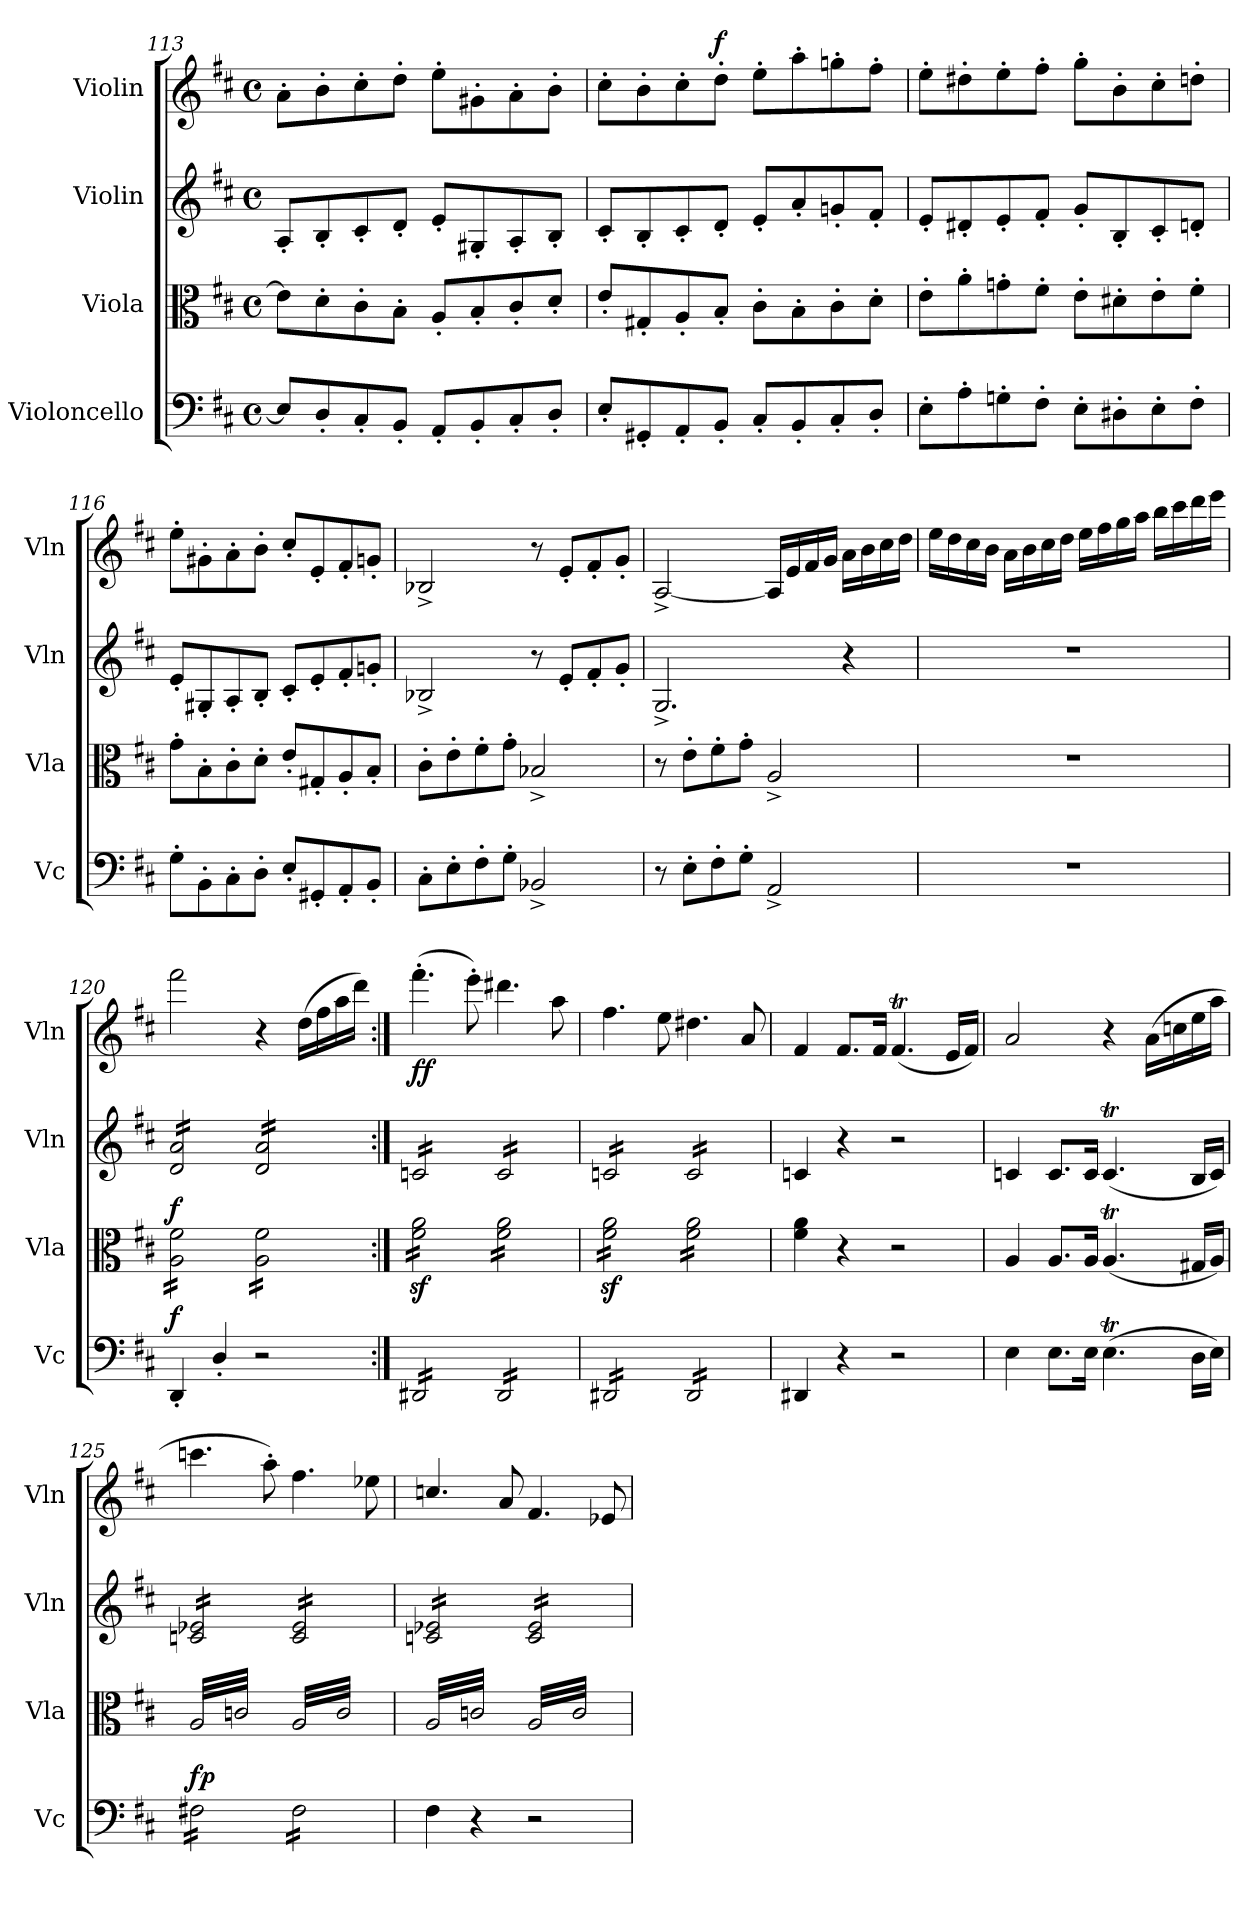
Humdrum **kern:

**kern	**dynam	**kern	**dynam	**kern	**kern	**dynam
*part4	*part4	*part3	*part3	*part2	*part1	*part1
*staff4	*staff4	*staff3	*staff3	*staff2	*staff1	*staff1
*I"Violoncello	*	*I"Viola	*	*I"Violin	*I"Violin	*
*I'Vc	*	*I'Vla	*	*I'Vln	*I'Vln	*
*clefF4	*	*clefC3	*	*clefG2	*clefG2	*
*k[f#c#]	*	*k[f#c#]	*	*k[f#c#]	*k[f#c#]	*
*M4/4	*	*M4/4	*	*M4/4	*M4/4	*
*met(c)	*	*met(c)	*	*met(c)	*met(c)	*
=113	=113	=113	=113	=113	=113	=113
8E/L]	.	8e\L]	.	8A'/L	8a'\L	.
8D'/	.	8d'\	.	8B'/	8b'\	.
8C#'/	.	8c#'\	.	8c#'/	8cc#'\	.
8BB'/J	.	8B'\J	.	8d'/J	8dd'\J	.
8AA'/L	.	8A'/L	.	8e'/L	8ee'\L	.
8BB'/	.	8B'/	.	8G#X'/	8g#X'\	.
8C#'/	.	8c#'/	.	8A'/	8a'\	.
8D'/J	.	8d'/J	.	8B'/J	8b'\J	.
=114	=114	=114	=114	=114	=114	=114
8E'/L	.	8e'/L	.	8c#'/L	8cc#'\L	.
8GG#X'/	.	8G#X'/	.	8B'/	8b'\	.
8AA'/	.	8A'/	.	8c#'/	8cc#'\	.
!	!	!	!	!	!	!LO:DY:a
8BB'/J	.	8B'/J	.	8d'/J	8dd'\J	f
8C#'/L	.	8c#'\L	.	8e'/L	8ee'\L	.
8BB'/	.	8B'\	.	8a'/	8aa'\	.
8C#'/	.	8c#'\	.	8gn'/	8ggn'\	.
8D'/J	.	8d'\J	.	8f#'/J	8ff#'\J	.
=115	=115	=115	=115	=115	=115	=115
8E'\L	.	8e'\L	.	8e'/L	8ee'\L	.
8A'\	.	8a'\	.	8d#X'/	8dd#X'\	.
8Gn'\	.	8gn'\	.	8e'/	8ee'\	.
8F#'\J	.	8f#'\J	.	8f#'/J	8ff#'\J	.
8E'\L	.	8e'\L	.	8g'/L	8gg'\L	.
8D#X'\	.	8d#X'\	.	8B'/	8b'\	.
8E'\	.	8e'\	.	8c#'/	8cc#'\	.
8F#'\J	.	8f#'\J	.	8dn'/J	8ddn'\J	.
=116	=116	=116	=116	=116	=116	=116
8G'\L	.	8g'\L	.	8e'/L	8ee'\L	.
8BB'\	.	8B'\	.	8G#X'/	8g#X'\	.
8C#'\	.	8c#'\	.	8A'/	8a'\	.
8D'\J	.	8d'\J	.	8B'/J	8b'\J	.
8E'/L	.	8e'/L	.	8c#'/L	8cc#'/L	.
8GG#X'/	.	8G#X'/	.	8e'/	8e'/	.
8AA'/	.	8A'/	.	8f#'/	8f#'/	.
8BB'/J	.	8B'/J	.	8gn'/J	8gn'/J	.
=117	=117	=117	=117	=117	=117	=117
8C#'\L	.	8c#'\L	.	2B-X^/	2B-X^/	.
8E'\	.	8e'\	.	.	.	.
8F#'\	.	8f#'\	.	.	.	.
8G'\J	.	8g'\J	.	.	.	.
2BB-X^/	.	2B-X^/	.	8r	8r	.
.	.	.	.	8e'/L	8e'/L	.
.	.	.	.	8f#'/	8f#'/	.
.	.	.	.	8g'/J	8g'/J	.
!!LO:LB:g=z
=118	=118	=118	=118	=118	=118	=118
8r	.	8r	.	2.G^/	[2A^/	.
8E'\L	.	8e'\L	.	.	.	.
8F#'\	.	8f#'\	.	.	.	.
8G'\J	.	8g'\J	.	.	.	.
2AA^/	.	2A^/	.	.	16A/LL]	.
.	.	.	.	.	16e/	.
.	.	.	.	.	16f#/	.
.	.	.	.	.	16g/JJ	.
.	.	.	.	4r	16a\LL	.
.	.	.	.	.	16b\	.
.	.	.	.	.	16cc#\	.
.	.	.	.	.	16dd\JJ	.
=119	=119	=119	=119	=119	=119	=119
1r	.	1r	.	1r	16ee\LL	.
.	.	.	.	.	16dd\	.
.	.	.	.	.	16cc#\	.
.	.	.	.	.	16b\JJ	.
.	.	.	.	.	16a\LL	.
.	.	.	.	.	16b\	.
.	.	.	.	.	16cc#\	.
.	.	.	.	.	16dd\JJ	.
.	.	.	.	.	16ee\LL	.
.	.	.	.	.	16ff#\	.
.	.	.	.	.	16gg\	.
.	.	.	.	.	16aa\JJ	.
.	.	.	.	.	16bb\LL	.
.	.	.	.	.	16ccc#\	.
.	.	.	.	.	16ddd\	.
.	.	.	.	.	16eee\JJ	.
=120	=120	=120	=120	=120	=120	=120
!	!LO:DY:a	!	!LO:DY:a	!	!	!
*	*	*tremolo	*	*	*	*
*	*	*	*	*tremolo	*	*
4DD'/	f	16A\ 16f#\LL	f	16d/ 16a/LL	2fff#\	.
.	.	16A\ 16f#\	.	16d/ 16a/	.	.
.	.	16A\ 16f#\	.	16d/ 16a/	.	.
.	.	16A\ 16f#\	.	16d/ 16a/	.	.
4D'/	.	16A\ 16f#\	.	16d/ 16a/	.	.
.	.	16A\ 16f#\	.	16d/ 16a/	.	.
.	.	16A\ 16f#\	.	16d/ 16a/	.	.
.	.	16A\ 16f#\JJ	.	16d/ 16a/JJ	.	.
2r	.	16A\ 16f#\LL	.	16d/ 16a/LL	4r	.
.	.	16A\ 16f#\	.	16d/ 16a/	.	.
.	.	16A\ 16f#\	.	16d/ 16a/	.	.
.	.	16A\ 16f#\	.	16d/ 16a/	.	.
.	.	16A\ 16f#\	.	16d/ 16a/	(>16dd\LL	.
.	.	16A\ 16f#\	.	16d/ 16a/	16ff#\	.
.	.	16A\ 16f#\	.	16d/ 16a/	16aa\	.
.	.	16A\ 16f#\JJ	.	16d/ 16a/JJ	16ddd\JJ)	.
=121:|!	=121:|!	=121:|!	=121:|!	=121:|!	=121:|!	=121:|!
!	!	!	!	!	!	!LO:DY:b
*tremolo	*	*	*	*	*	*
16DD#X/LL	.	16f#\z< 16a\z<LL	.	16cn/LL	(>4.fff#'\	ff
16DD#X/	.	16f#\z< 16a\z<	.	16cn/	.	.
16DD#X/	.	16f#\z< 16a\z<	.	16cn/	.	.
16DD#X/	.	16f#\z< 16a\z<	.	16cn/	.	.
16DD#X/	.	16f#\z< 16a\z<	.	16cn/	.	.
16DD#X/	.	16f#\z< 16a\z<	.	16cn/	.	.
16DD#X/	.	16f#\z< 16a\z<	.	16cn/	8eee'\)	.
16DD#X/JJ	.	16f#\z< 16a\z<JJ	.	16cn/JJ	.	.
16DD#/LL	.	16f#\ 16a\LL	.	16c/LL	4.ddd#X\	.
16DD#/	.	16f#\ 16a\	.	16c/	.	.
16DD#/	.	16f#\ 16a\	.	16c/	.	.
16DD#/	.	16f#\ 16a\	.	16c/	.	.
16DD#/	.	16f#\ 16a\	.	16c/	.	.
16DD#/	.	16f#\ 16a\	.	16c/	.	.
16DD#/	.	16f#\ 16a\	.	16c/	8aa\	.
16DD#/JJ	.	16f#\ 16a\JJ	.	16c/JJ	.	.
=122	=122	=122	=122	=122	=122	=122
16DD#X/LL	.	16f#\z< 16a\z<LL	.	16cn/LL	4.ff#\	.
16DD#X/	.	16f#\z< 16a\z<	.	16cn/	.	.
16DD#X/	.	16f#\z< 16a\z<	.	16cn/	.	.
16DD#X/	.	16f#\z< 16a\z<	.	16cn/	.	.
16DD#X/	.	16f#\z< 16a\z<	.	16cn/	.	.
16DD#X/	.	16f#\z< 16a\z<	.	16cn/	.	.
16DD#X/	.	16f#\z< 16a\z<	.	16cn/	8ee\	.
16DD#X/JJ	.	16f#\z< 16a\z<JJ	.	16cn/JJ	.	.
16DD#/LL	.	16f#\ 16a\LL	.	16c/LL	4.dd#X\	.
16DD#/	.	16f#\ 16a\	.	16c/	.	.
16DD#/	.	16f#\ 16a\	.	16c/	.	.
16DD#/	.	16f#\ 16a\	.	16c/	.	.
16DD#/	.	16f#\ 16a\	.	16c/	.	.
16DD#/	.	16f#\ 16a\	.	16c/	.	.
16DD#/	.	16f#\ 16a\	.	16c/	8a/	.
16DD#/JJ	.	16f#\ 16a\JJ	.	16c/JJ	.	.
*	*	*	*	*Xtremolo	*	*
*	*	*Xtremolo	*	*	*	*
*Xtremolo	*	*	*	*	*	*
=123	=123	=123	=123	=123	=123	=123
4DD#X/	.	4f#\ 4a\	.	4cn/	4f#/	.
4r	.	4r	.	4r	8.f#/L	.
.	.	.	.	.	16f#/Jk	.
2r	.	2r	.	2r	(4.f#t/	.
.	.	.	.	.	16e/LL	.
.	.	.	.	.	16f#/JJ)	.
!!LO:LB:g=z
=124	=124	=124	=124	=124	=124	=124
4E\	.	4A/	.	4cn/	2a/	.
8.E\L	.	8.A/L	.	8.c/L	.	.
16E\Jk	.	16A/Jk	.	16c/Jk	.	.
(>4.ET\	.	(4.AT/	.	(4.cT/	4r	.
.	.	.	.	.	(>16a\LL	.
.	.	.	.	.	16ccn\	.
16D\LL	.	16G#X/LL	.	16B/LL	16ee\	.
16E\JJ)	.	16A/JJ)	.	16c/JJ)	16aa\JJ	.
=125	=125	=125	=125	=125	=125	=125
!	!LO:DY:a	!	!	!	!	!
*tremolo	*	*	*	*	*	*
*	*	*tremolo	*	*	*	*
*	*	*	*	*tremolo	*	*
16F#X\LL	fp	32A/LLL	.	16cn/ 16e-X/LL	4.cccn\	.
.	.	32cn/	.	.	.	.
16F#X\	.	32A/	.	16cn/ 16e-X/	.	.
.	.	32cn/	.	.	.	.
16F#X\	.	32A/	.	16cn/ 16e-X/	.	.
.	.	32cn/	.	.	.	.
16F#X\	.	32A/	.	16cn/ 16e-X/	.	.
.	.	32cn/	.	.	.	.
16F#X\	.	32A/	.	16cn/ 16e-X/	.	.
.	.	32cn/	.	.	.	.
16F#X\	.	32A/	.	16cn/ 16e-X/	.	.
.	.	32cn/	.	.	.	.
16F#X\	.	32A/	.	16cn/ 16e-X/	8aa'\)	.
.	.	32cn/	.	.	.	.
16F#X\JJ	.	32A/	.	16cn/ 16e-X/JJ	.	.
.	.	32cn/JJJ	.	.	.	.
16F#\LL	.	32A/LLL	.	16c/ 16e-/LL	4.ff#\	.
.	.	32c/	.	.	.	.
16F#\	.	32A/	.	16c/ 16e-/	.	.
.	.	32c/	.	.	.	.
16F#\	.	32A/	.	16c/ 16e-/	.	.
.	.	32c/	.	.	.	.
16F#\	.	32A/	.	16c/ 16e-/	.	.
.	.	32c/	.	.	.	.
16F#\	.	32A/	.	16c/ 16e-/	.	.
.	.	32c/	.	.	.	.
16F#\	.	32A/	.	16c/ 16e-/	.	.
.	.	32c/	.	.	.	.
16F#\	.	32A/	.	16c/ 16e-/	8ee-X\	.
.	.	32c/	.	.	.	.
16F#\JJ	.	32A/	.	16c/ 16e-/JJ	.	.
*Xtremolo	*	*	*	*	*	*
.	.	32c/JJJ	.	.	.	.
=126	=126	=126	=126	=126	=126	=126
4F#\	.	32A/LLL	.	16cn/ 16e-X/LL	4.ccn/	.
.	.	32cn/	.	.	.	.
.	.	32A/	.	16cn/ 16e-X/	.	.
.	.	32cn/	.	.	.	.
.	.	32A/	.	16cn/ 16e-X/	.	.
.	.	32cn/	.	.	.	.
.	.	32A/	.	16cn/ 16e-X/	.	.
.	.	32cn/	.	.	.	.
4r	.	32A/	.	16cn/ 16e-X/	.	.
.	.	32cn/	.	.	.	.
.	.	32A/	.	16cn/ 16e-X/	.	.
.	.	32cn/	.	.	.	.
.	.	32A/	.	16cn/ 16e-X/	8a/	.
.	.	32cn/	.	.	.	.
.	.	32A/	.	16cn/ 16e-X/JJ	.	.
.	.	32cn/JJJ	.	.	.	.
2r	.	32A/LLL	.	16c/ 16e-/LL	4.f#/	.
.	.	32c/	.	.	.	.
.	.	32A/	.	16c/ 16e-/	.	.
.	.	32c/	.	.	.	.
.	.	32A/	.	16c/ 16e-/	.	.
.	.	32c/	.	.	.	.
.	.	32A/	.	16c/ 16e-/	.	.
.	.	32c/	.	.	.	.
.	.	32A/	.	16c/ 16e-/	.	.
.	.	32c/	.	.	.	.
.	.	32A/	.	16c/ 16e-/	.	.
.	.	32c/	.	.	.	.
.	.	32A/	.	16c/ 16e-/	8e-X/	.
.	.	32c/	.	.	.	.
.	.	32A/	.	16c/ 16e-/JJ	.	.
*	*	*	*	*Xtremolo	*	*
.	.	32c/JJJ	.	.	.	.
*	*	*Xtremolo	*	*	*	*
.	.	.	.	.	.	.
.	.	.	.	.	.	.
.	.	.	.	.	.	.
.	.	.	.	.	.	.
.	.	.	.	.	.	.
.	.	.	.	.	.	.
.	.	.	.	.	.	.
.	.	.	.	.	.	.
=	=	=	=	=	=	=
*-	*-	*-	*-	*-	*-	*-
